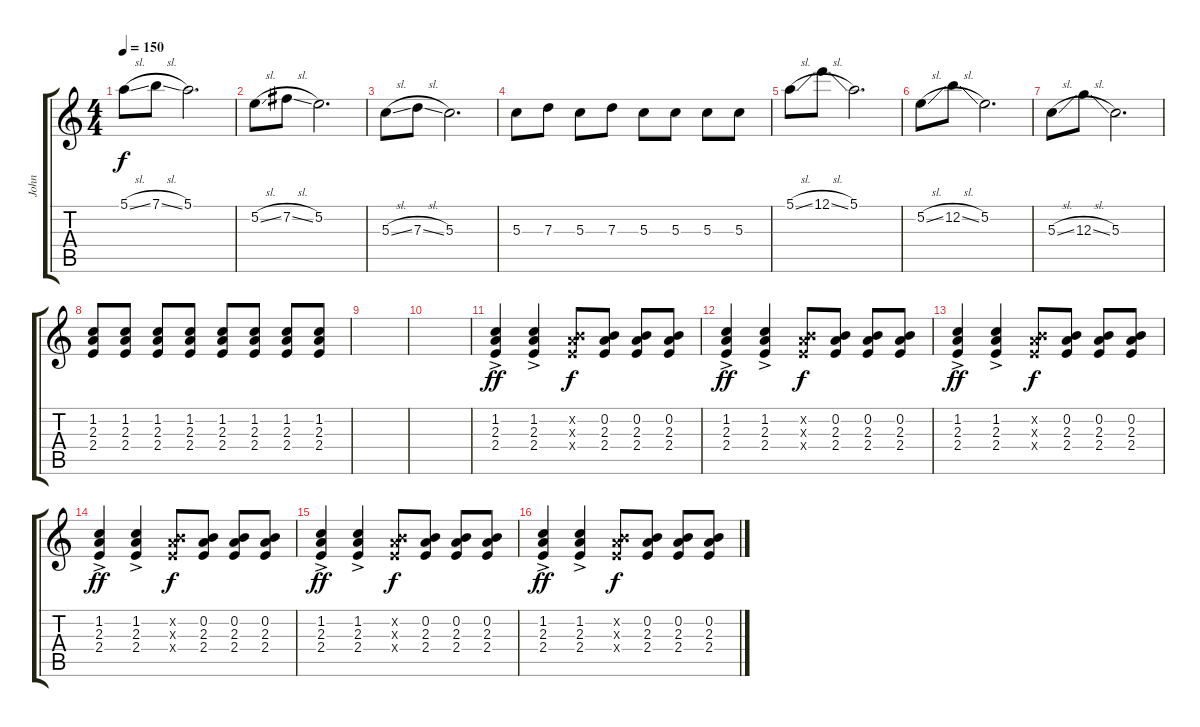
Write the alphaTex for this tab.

\track ("John " "John ") {instrument electricguitarclean}
\staff {score tabs}
\tuning (E4 B3 G3 D3 A2 E2) {hide}
\ts (4 4)
\tempo 150
\clef g2
\ks c
5.1{sl}.8{dy f} 7.1{sl}.8 5.1.2{d} |
5.2{sl}.8 7.2{sl}.8 5.2.2{d} |
5.3{sl}.8 7.3{sl}.8 5.3.2{d} |
5.3.8 7.3.8 5.3.8 7.3.8 5.3.8 5.3.8 5.3.8 5.3.8 |
5.1{sl}.8 12.1{sl}.8 5.1.2{d} |
5.2{sl}.8 12.2{sl}.8 5.2.2{d} |
5.3{sl}.8 12.3{sl}.8 5.3.2{d} |
(1.2 2.3 2.4).8 (1.2 2.3 2.4).8 (1.2 2.3 2.4).8 (1.2 2.3 2.4).8 (1.2 2.3 2.4).8 (1.2 2.3 2.4).8 (1.2 2.3 2.4).8 (1.2 2.3 2.4).8 |
|
|
(1.2{ac} 2.3 2.4).4{dy ff} (1.2{ac} 2.3 2.4).4 (0.2{x} 2.3{x} 2.4{x}).8{dy f} (0.2 2.3 2.4).8 (0.2 2.3 2.4).8 (0.2 2.3 2.4).8 |
(1.2{ac} 2.3 2.4).4{dy ff} (1.2{ac} 2.3 2.4).4 (0.2{x} 2.3{x} 2.4{x}).8{dy f} (0.2 2.3 2.4).8 (0.2 2.3 2.4).8 (0.2 2.3 2.4).8 |
(1.2{ac} 2.3 2.4).4{dy ff} (1.2{ac} 2.3 2.4).4 (0.2{x} 2.3{x} 2.4{x}).8{dy f} (0.2 2.3 2.4).8 (0.2 2.3 2.4).8 (0.2 2.3 2.4).8 |
(1.2{ac} 2.3 2.4).4{dy ff} (1.2{ac} 2.3 2.4).4 (0.2{x} 2.3{x} 2.4{x}).8{dy f} (0.2 2.3 2.4).8 (0.2 2.3 2.4).8 (0.2 2.3 2.4).8 |
(1.2{ac} 2.3 2.4).4{dy ff} (1.2{ac} 2.3 2.4).4 (0.2{x} 2.3{x} 2.4{x}).8{dy f} (0.2 2.3 2.4).8 (0.2 2.3 2.4).8 (0.2 2.3 2.4).8 |
(1.2{ac} 2.3 2.4).4{dy ff} (1.2{ac} 2.3 2.4).4 (0.2{x} 2.3{x} 2.4{x}).8{dy f} (0.2 2.3 2.4).8 (0.2 2.3 2.4).8 (0.2 2.3 2.4).8
